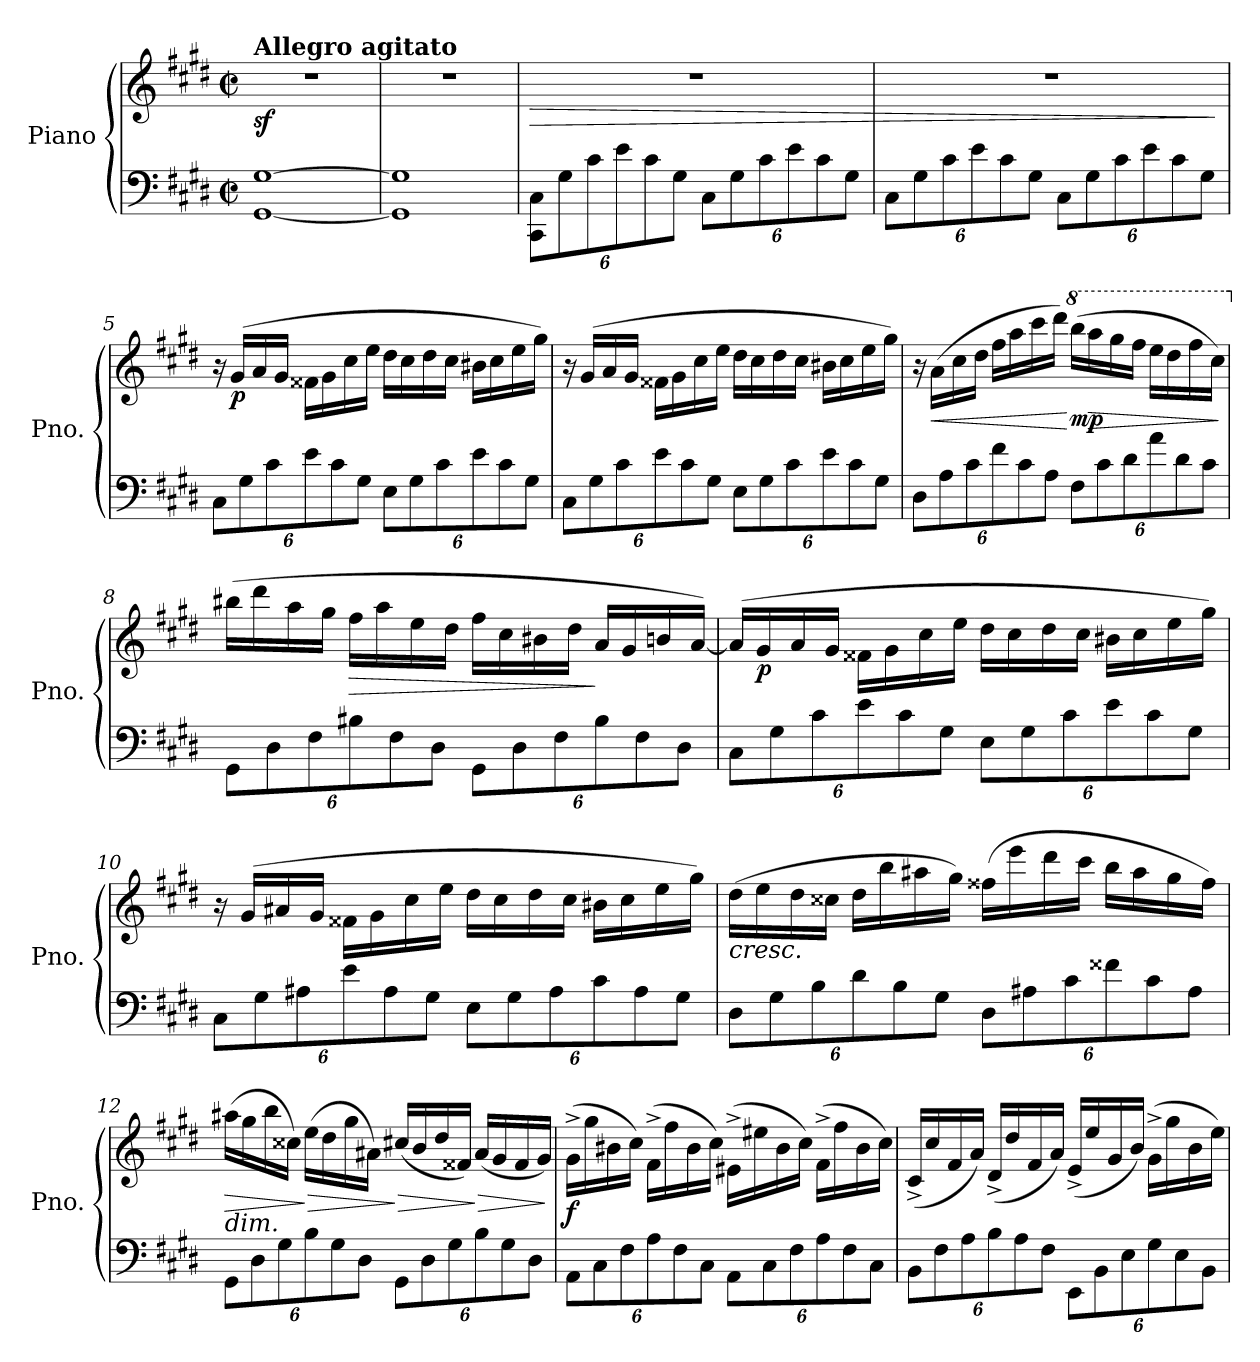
**kern	**kern	**dynam
*part1	*part1	*part1
*staff2	*staff1	*staff1/2
*I"Piano	*	*
*I'Pno.	*	*
*clefF4	*clefG2	*
*k[f#c#g#d#]	*k[f#c#g#d#]	*
*M2/2	*M2/2	*
*met(c|)	*met(c|)	*
=1	=1	=1
!	!LO:TX:a:B:t=Allegro agitato	!
!	!	!LO:DY:b
[1GG# [1G#	1r	sf
=2	=2	=2
1GG#] 1G#]	1r	.
=3	=3	=3
*Xbrackettup	*	*
!	!	!LO:HP:b
12CC#\ 12C#\L	1r	>
12G#\	.	.
12c#\	.	.
12e\	.	.
12c#\	.	.
12G#\J	.	.
12C#\L	.	.
12G#\	.	.
12c#\	.	.
12e\	.	.
12c#\	.	.
12G#\J	.	.
=4	=4	=4
12C#\L	1r	.
12G#\	.	.
12c#\	.	.
12e\	.	.
12c#\	.	.
12G#\J	.	.
12C#\L	.	.
12G#\	.	.
12c#\	.	.
12e\	.	.
12c#\	.	.
12G#\J	.	.
.	.	]
!!LO:LB:g=z
=5	=5	=5
12C#\L	16r	.
!	!	!LO:DY:b
.	(>16g#/LL	p
12G#\	.	.
.	16a/	.
12c#\	.	.
.	16g#/JJ	.
12e\	16f##X\LL	.
.	16g#\	.
12c#\	.	.
.	16cc#\	.
12G#\J	.	.
.	16ee\JJ	.
12E\L	16dd#\LL	.
.	16cc#\	.
12G#\	.	.
.	16dd#\	.
12c#\	.	.
.	16cc#\JJ	.
12e\	16b#X\LL	.
.	16cc#\	.
12c#\	.	.
.	16ee\	.
12G#\J	.	.
.	16gg#\JJ)	.
!!LO:LB:g=z
=6	=6	=6
12C#\L	16r	.
.	(>16g#/LL	.
12G#\	.	.
.	16a/	.
12c#\	.	.
.	16g#/JJ	.
12e\	16f##X\LL	.
.	16g#\	.
12c#\	.	.
.	16cc#\	.
12G#\J	.	.
.	16ee\JJ	.
12E\L	16dd#\LL	.
.	16cc#\	.
12G#\	.	.
.	16dd#\	.
12c#\	.	.
.	16cc#\JJ	.
12e\	16b#X\LL	.
.	16cc#\	.
12c#\	.	.
.	16ee\	.
12G#\J	.	.
.	16gg#\JJ)	.
!!LO:LB:g=z
=7	=7	=7
12D#\L	16r	.
!	!	!LO:HP:b
.	(>16a\LL	<
12A\	.	.
.	16cc#\	.
12c#\	.	.
.	16dd#\JJ	.
12f#\	16ff#\LL	.
.	16aa\	.
12c#\	.	.
.	16ccc#\	.
12A\J	.	.
.	16ddd#\JJ)	.
*	*8va	*
!	!	!LO:DY:n=1:b
12F#\L	(>16bbb\LL	[ mp
!	!	!LO:HP:b
.	16aaa\	>
12c#\	.	.
.	16ggg#\	.
12d#\	.	.
.	16fff#\JJ	.
12a\	16eee\LL	.
.	16ddd#\	.
12d#\	.	.
.	16fff#\	.
12c#\J	.	.
.	16ccc#\JJ)	.
.	.	]
=8	=8	=8
*	*X8va	*
12GG#\L	(>16bb#X\LL	.
.	16ddd#\	.
12D#\	.	.
.	16aa\	.
12F#\	.	.
.	16gg#\JJ	.
!	!	!LO:HP:b
12B#X\	16ff#\LL	>
.	16aa\	.
12F#\	.	.
.	16ee\	.
12D#\J	.	.
.	16dd#\JJ	.
12GG#\L	16ff#\LL	.
.	16cc#\	.
12D#\	.	.
.	16b#X\	.
12F#\	.	.
.	16dd#\JJ	.
12B#\	16a/LL	]
.	16g#/	.
12F#\	.	.
.	16bn/	.
12D#\J	.	.
.	[16a/JJ)	.
!!LO:LB:g=z
=9	=9	=9
12C#\L	(>16a/LL]	.
!	!	!LO:DY:b
.	16g#/	p
12G#\	.	.
.	16a/	.
12c#\	.	.
.	16g#/JJ	.
12e\	16f##X\LL	.
.	16g#\	.
12c#\	.	.
.	16cc#\	.
12G#\J	.	.
.	16ee\JJ	.
12E\L	16dd#\LL	.
.	16cc#\	.
12G#\	.	.
.	16dd#\	.
12c#\	.	.
.	16cc#\JJ	.
12e\	16b#X\LL	.
.	16cc#\	.
12c#\	.	.
.	16ee\	.
12G#\J	.	.
.	16gg#\JJ)	.
!!LO:PB:g=z
=10	=10	=10
12C#\L	16r	.
.	(>16g#/LL	.
12G#\	.	.
.	16a#X/	.
12A#X\	.	.
.	16g#/JJ	.
12e\	16f##X\LL	.
.	16g#\	.
12A#\	.	.
.	16cc#\	.
12G#\J	.	.
.	16ee\JJ	.
12E\L	16dd#\LL	.
.	16cc#\	.
12G#\	.	.
.	16dd#\	.
12A#\	.	.
.	16cc#\JJ	.
12c#\	16b#X\LL	.
.	16cc#\	.
12A#\	.	.
.	16ee\	.
12G#\J	.	.
.	16gg#\JJ)	.
!!LO:LB:g=z
=11	=11	=11
!	!LO:TX:b:i:t=cresc.	!
12D#\L	(>16dd#\LL	.
.	16ee\	.
12G#\	.	.
.	16dd#\	.
12B\	.	.
.	16cc##X\JJ	.
12d#\	16dd#\LL	.
.	16bb\	.
12B\	.	.
.	16aa#X\	.
12G#\J	.	.
.	16gg#\JJ)	.
12D#\L	(>16ff##X\LL	.
.	16eee\	.
12A#X\	.	.
.	16ddd#\	.
12c#\	.	.
.	16ccc#\JJ	.
12f##X\	16bb\LL	.
.	16aa#\	.
12c#\	.	.
.	16gg#\	.
12A#\J	.	.
.	16ff##\JJ)	.
!!LO:LB:g=z
=12	=12	=12
!	!LO:TX:b:i:t=dim.	!
!	!	!LO:HP:b
12GG#\L	(>16aa#X\LL	>
.	16gg#\	.
12D#\	.	.
.	16bb\	.
12G#\	.	.
.	16cc##X\JJ)	.
!	!	!LO:HP:n=1:b
12B\	(>16ee\LL	] >
.	16dd#\	.
12G#\	.	.
.	16gg#\	.
12D#\J	.	.
.	16a#X\JJ)	.
!	!	!LO:HP:n=1:b
12GG#\L	(<16cc#X/LL	] >
.	16b/	.
12D#\	.	.
.	16dd#/	.
12G#\	.	.
.	16f##X/JJ)	.
!	!	!LO:HP:n=1:b
12B\	(<16a#/LL	] >
.	16g#/	.
12G#\	.	.
.	16f##/	.
12D#\J	.	.
.	16g#/JJ)	.
.	.	]
!!LO:LB:g=z
=13	=13	=13
!	!	!LO:DY:b
12AA\L	(>16g#^\LL	f
.	16gg#\	.
12C#\	.	.
.	16b#X\	.
12F#\	.	.
.	16cc#\JJ)	.
12A\	(>16f#^\LL	.
.	16ff#\	.
12F#\	.	.
.	16b#\	.
12C#\J	.	.
.	16cc#\JJ)	.
12AA\L	(>16e#X^\LL	.
.	16ee#X\	.
12C#\	.	.
.	16b#\	.
12F#\	.	.
.	16cc#\JJ)	.
12A\	(>16f#^\LL	.
.	16ff#\	.
12F#\	.	.
.	16b#\	.
12C#\J	.	.
.	16cc#\JJ)	.
=14	=14	=14
12BB\L	(<16c#^/LL	.
.	16cc#/	.
12F#\	.	.
.	16f#/	.
12A\	.	.
.	16a/JJ)	.
12B\	(<16d#^/LL	.
.	16dd#/	.
12A\	.	.
.	16f#/	.
12F#\J	.	.
.	16a/JJ)	.
12EE\L	(<16e^/LL	.
.	16ee/	.
12BB\	.	.
.	16g#/	.
12E\	.	.
.	16b/JJ)	.
12G#\	(>16g#^\LL	.
.	16gg#\	.
12E\	.	.
.	16b\	.
12BB\J	.	.
.	16ee\JJ)	.
=	=	=
*-	*-	*-
